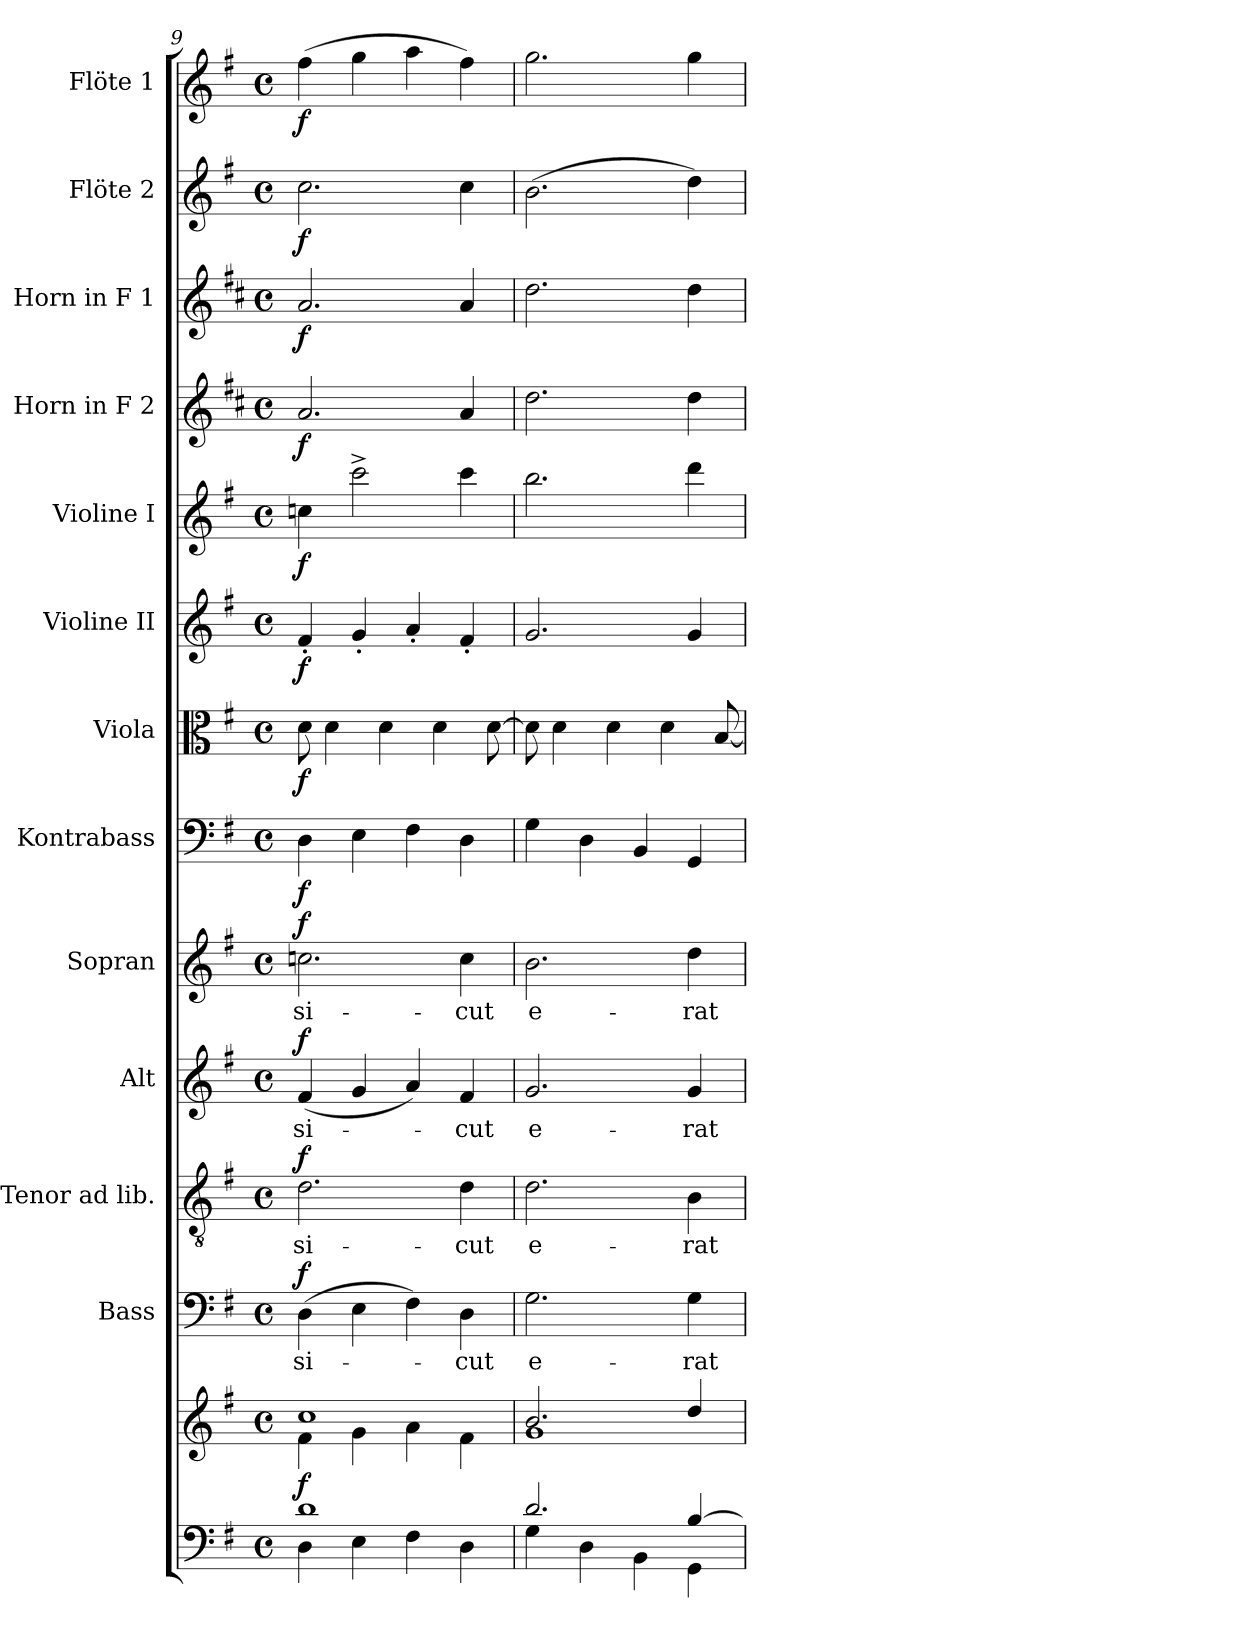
**kern	**kern	**dynam	**kern	**text	**dynam	**kern	**text	**dynam	**kern	**text	**dynam	**kern	**text	**dynam	**kern	**dynam	**kern	**dynam	**kern	**dynam	**kern	**dynam	**kern	**dynam	**kern	**dynam	**kern	**dynam	**kern	**dynam
*part13	*part13	*part13	*part12	*part12	*part12	*part11	*part11	*part11	*part10	*part10	*part10	*part9	*part9	*part9	*part8	*part8	*part7	*part7	*part6	*part6	*part5	*part5	*part4	*part4	*part3	*part3	*part2	*part2	*part1	*part1
*staff14	*staff13	*staff13/14	*staff12	*staff12	*staff12	*staff11	*staff11	*staff11	*staff10	*staff10	*staff10	*staff9	*staff9	*staff9	*staff8	*staff8	*staff7	*staff7	*staff6	*staff6	*staff5	*staff5	*staff4	*staff4	*staff3	*staff3	*staff2	*staff2	*staff1	*staff1
*	*	*	*I"Bass	*	*	*I"Tenor ad lib.	*	*	*I"Alt	*	*	*I"Sopran	*	*	*I"Kontrabass	*	*I"Viola	*	*I"Violine II	*	*I"Violine I	*	*I"Horn in F 2	*	*I"Horn in F 1	*	*I"Flöte 2	*	*I"Flöte 1	*
*	*	*	*I'B.	*	*	*I'T.	*	*	*I'A.	*	*	*I'S.	*	*	*I'Kb.	*	*I'Vla.	*	*I'Vl. II	*	*I'Vl. I	*	*	*	*	*	*I'Fl. 2	*	*I'Fl. 1	*
*clefF4	*clefG2	*	*clefF4	*	*	*clefGv2	*	*	*clefG2	*	*	*clefG2	*	*	*clefF4	*	*clefC3	*	*clefG2	*	*clefG2	*	*clefG2	*	*clefG2	*	*clefG2	*	*clefG2	*
*	*	*	*	*	*	*	*	*	*	*	*	*	*	*	*ITrd7c12	*	*	*	*	*	*	*	*ITrd4c7	*	*ITrd4c7	*	*	*	*	*
*k[f#]	*k[f#]	*	*k[f#]	*	*	*k[f#]	*	*	*k[f#]	*	*	*k[f#]	*	*	*k[f#]	*	*k[f#]	*	*k[f#]	*	*k[f#]	*	*k[f#]	*	*k[f#]	*	*k[f#]	*	*k[f#]	*
*G:	*G:	*	*G:	*	*	*G:	*	*	*G:	*	*	*G:	*	*	*G:	*	*G:	*	*G:	*	*G:	*	*G:	*	*G:	*	*G:	*	*G:	*
*M4/4	*M4/4	*	*M4/4	*	*	*M4/4	*	*	*M4/4	*	*	*M4/4	*	*	*M4/4	*	*M4/4	*	*M4/4	*	*M4/4	*	*M4/4	*	*M4/4	*	*M4/4	*	*M4/4	*
*met(c)	*met(c)	*	*met(c)	*	*	*met(c)	*	*	*met(c)	*	*	*met(c)	*	*	*met(c)	*	*met(c)	*	*met(c)	*	*met(c)	*	*met(c)	*	*met(c)	*	*met(c)	*	*met(c)	*
=9	=9	=9	=9	=9	=9	=9	=9	=9	=9	=9	=9	=9	=9	=9	=9	=9	=9	=9	=9	=9	=9	=9	=9	=9	=9	=9	=9	=9	=9	=9
*^	*^	*	*	*	*	*	*	*	*	*	*	*	*	*	*	*	*	*	*	*	*	*	*	*	*	*	*	*	*	*
!	!	!	!	!LO:DY:b	!	!LO:LY:b	!LO:DY:a	!	!LO:LY:b	!LO:DY:a	!	!LO:LY:b	!LO:DY:a	!	!LO:LY:b	!LO:DY:a	!	!LO:DY:b	!	!LO:DY:b	!	!LO:DY:b	!	!LO:DY:b	!	!LO:DY:b	!	!LO:DY:b	!	!LO:DY:b	!	!LO:DY:b
1d	4D\	1cc	4f#\	f	(>4D\	si-	f	2.d\	si-	f	(<4f#/	si-	f	2.ccn\	si-	f	4DD\	f	8d\	f	4f#'</	f	4ccn\	f	2.d/	f	2.d/	f	2.cc\	f	(>4ff#\	f
.	.	.	.	.	.	.	.	.	.	.	.	.	.	.	.	.	.	.	4d\	.	.	.	.	.	.	.	.	.	.	.	.	.
.	4E\	.	4g\	.	4E\	.	.	.	.	.	4g/	.	.	.	.	.	4EE\	.	.	.	4g'</	.	2ccc^>\	.	.	.	.	.	.	.	4gg\	.
.	.	.	.	.	.	.	.	.	.	.	.	.	.	.	.	.	.	.	4d\	.	.	.	.	.	.	.	.	.	.	.	.	.
.	4F#\	.	4a\	.	4F#\)	.	.	.	.	.	4a/)	.	.	.	.	.	4FF#\	.	.	.	4a'</	.	.	.	.	.	.	.	.	.	4aa\	.
.	.	.	.	.	.	.	.	.	.	.	.	.	.	.	.	.	.	.	4d\	.	.	.	.	.	.	.	.	.	.	.	.	.
!	!	!	!	!	!	!LO:LY:b	!	!	!LO:LY:b	!	!	!LO:LY:b	!	!	!LO:LY:b	!	!	!	!	!	!	!	!	!	!	!	!	!	!	!	!	!
.	4D\	.	4f#\	.	4D\	-cut	.	4d\	-cut	.	4f#/	-cut	.	4cc\	-cut	.	4DD\	.	.	.	4f#'</	.	4ccc\	.	4d/	.	4d/	.	4cc\	.	4ff#\)	.
.	.	.	.	.	.	.	.	.	.	.	.	.	.	.	.	.	.	.	[8d\	.	.	.	.	.	.	.	.	.	.	.	.	.
!!LO:PB:g=z
=10	=10	=10	=10	=10	=10	=10	=10	=10	=10	=10	=10	=10	=10	=10	=10	=10	=10	=10	=10	=10	=10	=10	=10	=10	=10	=10	=10	=10	=10	=10	=10	=10
!	!	!	!	!	!	!LO:LY:b	!	!	!LO:LY:b	!	!	!LO:LY:b	!	!	!LO:LY:b	!	!	!	!	!	!	!	!	!	!	!	!	!	!	!	!	!
2.d/	4G\	2.b/	1g	.	2.G\	e-	.	2.d\	e-	.	2.g/	e-	.	2.b\	e-	.	4GG\	.	8d\]	.	2.g/	.	2.bb\	.	2.g\	.	2.g\	.	(>2.b\	.	2.gg\	.
.	.	.	.	.	.	.	.	.	.	.	.	.	.	.	.	.	.	.	4d\	.	.	.	.	.	.	.	.	.	.	.	.	.
.	4D\	.	.	.	.	.	.	.	.	.	.	.	.	.	.	.	4DD\	.	.	.	.	.	.	.	.	.	.	.	.	.	.	.
.	.	.	.	.	.	.	.	.	.	.	.	.	.	.	.	.	.	.	4d\	.	.	.	.	.	.	.	.	.	.	.	.	.
.	4BB\	.	.	.	.	.	.	.	.	.	.	.	.	.	.	.	4BBB/	.	.	.	.	.	.	.	.	.	.	.	.	.	.	.
.	.	.	.	.	.	.	.	.	.	.	.	.	.	.	.	.	.	.	4d\	.	.	.	.	.	.	.	.	.	.	.	.	.
!	!	!	!	!	!	!LO:LY:b	!	!	!LO:LY:b	!	!	!LO:LY:b	!	!	!LO:LY:b	!	!	!	!	!	!	!	!	!	!	!	!	!	!	!	!	!
[>4B/	4GG\	4dd/	.	.	4G\	-rat	.	4B\	-rat	.	4g/	-rat	.	4dd\	-rat	.	4GGG/	.	.	.	4g/	.	4ddd\	.	4g\	.	4g\	.	4dd\)	.	4gg\	.
.	.	.	.	.	.	.	.	.	.	.	.	.	.	.	.	.	.	.	[8B/	.	.	.	.	.	.	.	.	.	.	.	.	.
*v	*v	*	*	*	*	*	*	*	*	*	*	*	*	*	*	*	*	*	*	*	*	*	*	*	*	*	*	*	*	*	*	*
*	*v	*v	*	*	*	*	*	*	*	*	*	*	*	*	*	*	*	*	*	*	*	*	*	*	*	*	*	*	*	*	*
=	=	=	=	=	=	=	=	=	=	=	=	=	=	=	=	=	=	=	=	=	=	=	=	=	=	=	=	=	=	=
*-	*-	*-	*-	*-	*-	*-	*-	*-	*-	*-	*-	*-	*-	*-	*-	*-	*-	*-	*-	*-	*-	*-	*-	*-	*-	*-	*-	*-	*-	*-
